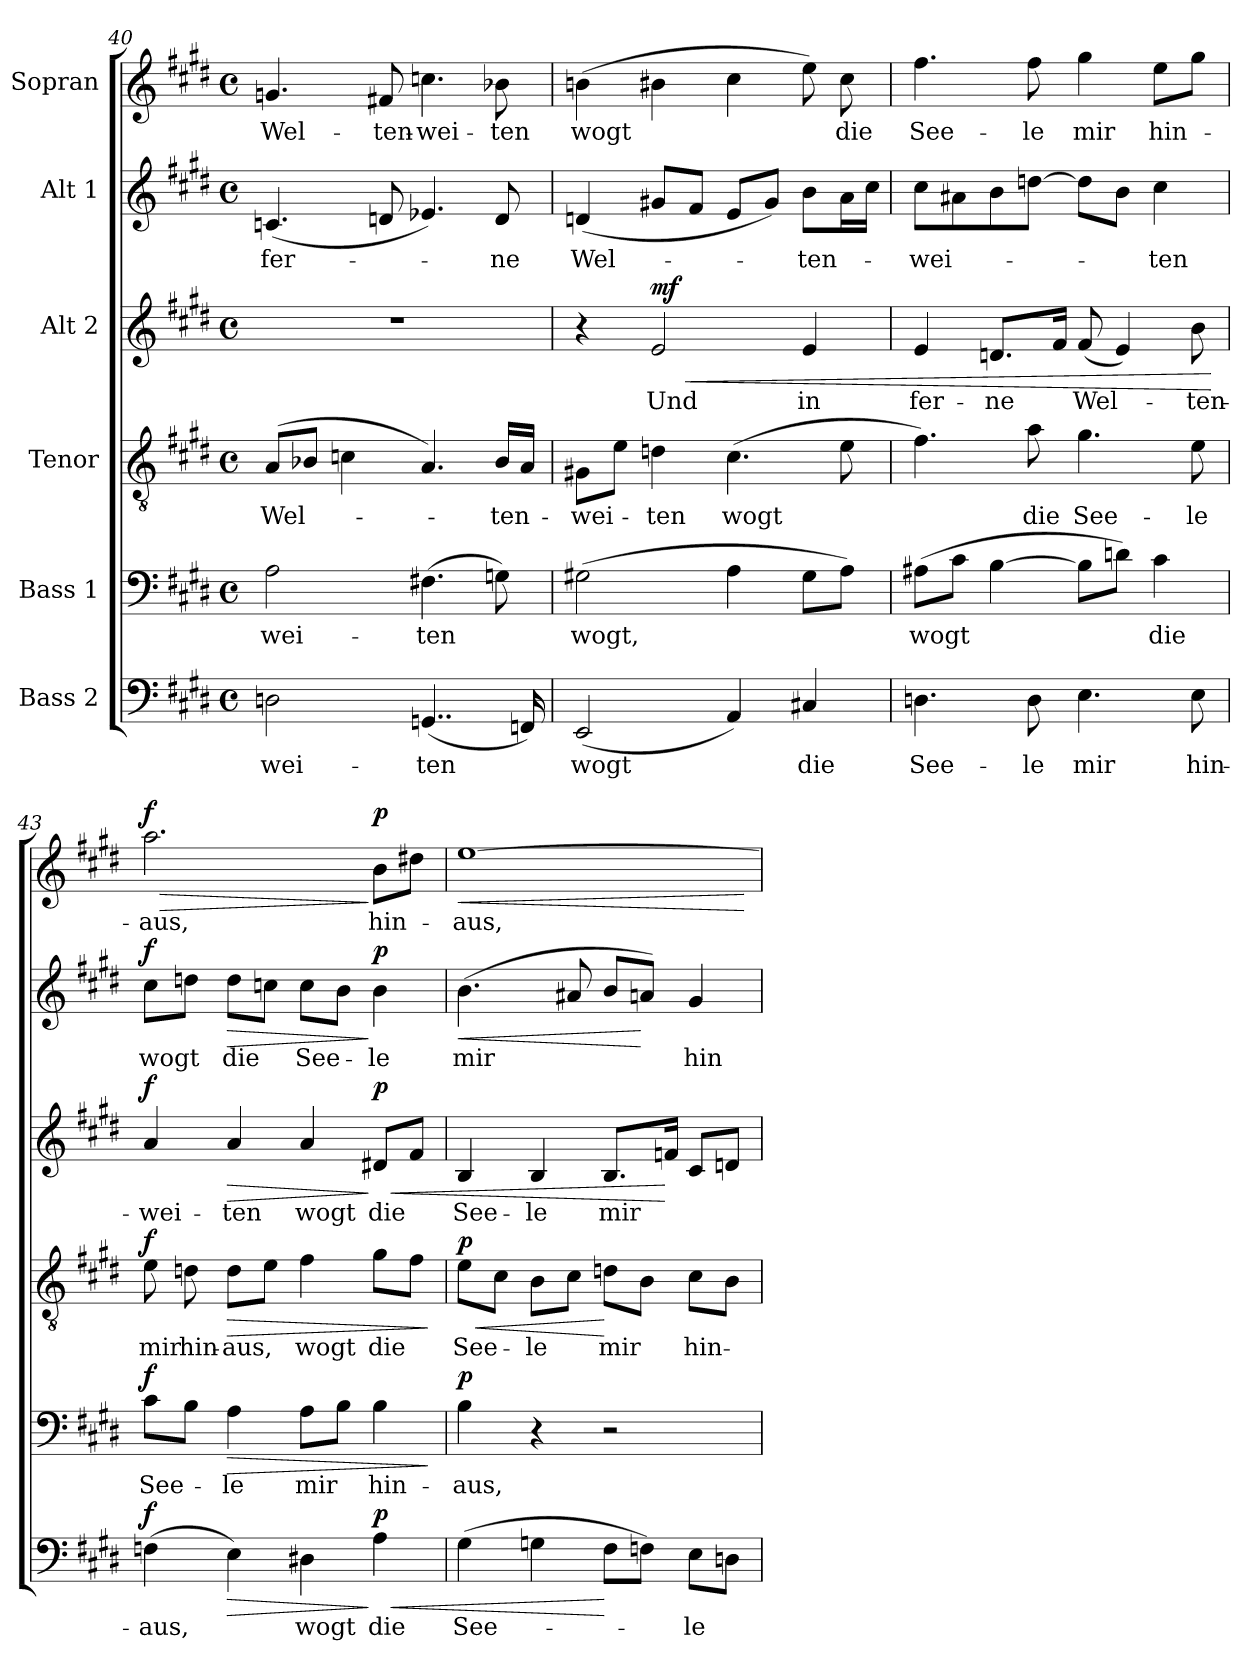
**kern	**text	**dynam	**kern	**text	**dynam	**kern	**text	**dynam	**kern	**text	**dynam	**kern	**text	**dynam	**kern	**text	**dynam
*part6	*part6	*part6	*part5	*part5	*part5	*part4	*part4	*part4	*part3	*part3	*part3	*part2	*part2	*part2	*part1	*part1	*part1
*staff6	*staff6	*staff6	*staff5	*staff5	*staff5	*staff4	*staff4	*staff4	*staff3	*staff3	*staff3	*staff2	*staff2	*staff2	*staff1	*staff1	*staff1
*I"Bass 2	*	*	*I"Bass 1	*	*	*I"Tenor	*	*	*I"Alt 2	*	*	*I"Alt 1	*	*	*I"Sopran	*	*
*clefF4	*	*	*clefF4	*	*	*clefGv2	*	*	*clefG2	*	*	*clefG2	*	*	*clefG2	*	*
*k[f#c#g#d#]	*	*	*k[f#c#g#d#]	*	*	*k[f#c#g#d#]	*	*	*k[f#c#g#d#]	*	*	*k[f#c#g#d#]	*	*	*k[f#c#g#d#]	*	*
*M4/4	*	*	*M4/4	*	*	*M4/4	*	*	*M4/4	*	*	*M4/4	*	*	*M4/4	*	*
*met(c)	*	*	*met(c)	*	*	*met(c)	*	*	*met(c)	*	*	*met(c)	*	*	*met(c)	*	*
=40	=40	=40	=40	=40	=40	=40	=40	=40	=40	=40	=40	=40	=40	=40	=40	=40	=40
!	!LO:LY:b	!	!	!LO:LY:b	!	!	!LO:LY:b	!	!	!	!	!	!LO:LY:b	!	!	!LO:LY:b	!
2Dn\	-wei-	.	2A\	-wei-	.	(8A/L	Wel-	.	1r	.	.	(4.cn/	fer-	.	4.gn/	Wel-	.
.	.	.	.	.	.	8B-X/J	.	.	.	.	.	.	.	.	.	.	.
.	.	.	.	.	.	4cn\	.	.	.	.	.	.	.	.	.	.	.
!	!	!	!	!	!	!	!	!	!	!	!	!	!	!	!	!LO:LY:b	!
.	.	.	.	.	.	.	.	.	.	.	.	8dn/	.	.	8f#X/	-ten-	.
!	!LO:LY:b	!	!	!LO:LY:b	!	!	!	!	!	!	!	!	!	!	!	!LO:LY:b	!
(4..GGn/	-ten	.	(4.F#X\	-ten	.	4.A/)	.	.	.	.	.	4.e-X/)	.	.	4.ccn\	-wei-	.
!	!	!	!	!	!	!	!LO:LY:b	!	!	!	!	!	!LO:LY:b	!	!	!LO:LY:b	!
.	.	.	8Gn\)	.	.	16B-/LL	-ten-	.	.	.	.	8d/	-ne	.	8b-X\	-ten	.
16FFn/)	.	.	.	.	.	16A/JJ	.	.	.	.	.	.	.	.	.	.	.
=41	=41	=41	=41	=41	=41	=41	=41	=41	=41	=41	=41	=41	=41	=41	=41	=41	=41
!	!LO:LY:b	!	!	!LO:LY:b	!	!	!LO:LY:b	!	!	!	!	!	!LO:LY:b	!	!	!LO:LY:b	!
(2EE/	wogt	.	(2G#X\	wogt,	.	8G#X\L	-wei-	.	4r	.	.	(4dn/	Wel-	.	(4bn\	wogt	.
.	.	.	.	.	.	8e\J	.	.	.	.	.	.	.	.	.	.	.
!	!	!	!	!	!	!	!LO:LY:b	!	!	!LO:LY:b	!LO:HP:b	!	!	!	!	!	!
!	!	!	!	!	!	!	!	!	!	!	!LO:DY:n=1:a	!	!	!	!	!	!
.	.	.	.	.	.	4dn\	-ten	.	2e/	Und	< mf	8g#X/L	.	.	4b#X\	.	.
.	.	.	.	.	.	.	.	.	.	.	.	8f#/J	.	.	.	.	.
!	!	!	!	!	!	!	!LO:LY:b	!	!	!	!	!	!	!	!	!	!
4AA/)	.	.	4A\	.	.	(4.c#\	wogt	.	.	.	.	8e/L	.	.	4cc#\	.	.
.	.	.	.	.	.	.	.	.	.	.	.	8g#/J)	.	.	.	.	.
!	!LO:LY:b	!	!	!	!	!	!	!	!	!LO:LY:b	!	!	!LO:LY:b	!	!	!	!
4C#X/	die	.	8G#\L	.	.	.	.	.	4e/	in	.	8b\L	ten-	.	8ee\)	.	.
!	!	!	!	!	!	!	!	!	!	!	!	!	!	!	!	!LO:LY:b	!
.	.	.	8A\J)	.	.	8e\	.	.	.	.	.	16a\L	.	.	8cc#\	die	.
.	.	.	.	.	.	.	.	.	.	.	.	16cc#\JJ	.	.	.	.	.
!!LO:PB:g=z
=42	=42	=42	=42	=42	=42	=42	=42	=42	=42	=42	=42	=42	=42	=42	=42	=42	=42
!	!LO:LY:b	!	!	!LO:LY:b	!	!	!	!	!	!LO:LY:b	!	!	!LO:LY:b	!	!	!LO:LY:b	!
4.Dn\	See-	.	(8A#X\L	wogt	.	4.f#\)	.	.	4e/	fer-	.	8cc#\L	-wei-	.	4.ff#\	See-	.
.	.	.	8c#\J	.	.	.	.	.	.	.	.	8a#X\	.	.	.	.	.
!	!	!	!	!	!	!	!	!	!	!LO:LY:b	!	!	!	!	!	!	!
.	.	.	[4B\	.	.	.	.	.	8.dn/L	-ne	.	8b\	.	.	.	.	.
!	!LO:LY:b	!	!	!	!	!	!LO:LY:b	!	!	!	!	!	!	!	!	!LO:LY:b	!
8D\	-le	.	.	.	.	8a\	die	.	.	.	.	[8ddn\J	.	.	8ff#\	-le	.
.	.	.	.	.	.	.	.	.	16f#/Jk	.	.	.	.	.	.	.	.
!	!LO:LY:b	!	!	!	!	!	!LO:LY:b	!	!	!LO:LY:b	!	!	!	!	!	!LO:LY:b	!
4.E\	mir	.	8B\L]	.	.	4.g#\	See-	.	(8f#/	Wel-	.	8dd\L]	.	.	4gg#\	mir	.
.	.	.	8dn\J)	.	.	.	.	.	4e/)	.	.	8b\J	.	.	.	.	.
!	!	!	!	!LO:LY:b	!	!	!	!	!	!	!	!	!LO:LY:b	!	!	!LO:LY:b	!
.	.	.	4c#\	die	.	.	.	.	.	.	.	4cc#\	-ten	.	8ee\L	hin-	.
!	!LO:LY:b	!	!	!	!	!	!LO:LY:b	!	!	!LO:LY:b	!	!	!	!	!	!	!
8E\	hin-	.	.	.	.	8e\	-le	.	8b\	-ten-	.	.	.	.	8gg#\J	.	.
.	.	.	.	.	.	.	.	.	.	.	[	.	.	.	.	.	.
=43	=43	=43	=43	=43	=43	=43	=43	=43	=43	=43	=43	=43	=43	=43	=43	=43	=43
!	!LO:LY:b	!LO:DY:a	!	!LO:LY:b	!LO:DY:a	!	!LO:LY:b	!LO:DY:a	!	!LO:LY:b	!LO:DY:a	!	!LO:LY:b	!LO:DY:a	!	!LO:LY:b	!LO:HP:b
!	!	!	!	!	!	!	!	!	!	!	!	!	!	!	!	!	!LO:DY:n=1:a
(4Fn\	-aus,	f	8c#\L	See-	f	8e\	mir	f	4a/	-wei-	f	8cc#\L	wogt	f	2.aa\	-aus,	> f
!	!	!	!	!	!	!	!LO:LY:b	!	!	!	!	!	!	!	!	!	!
.	.	.	8B\J	.	.	8dn\	hin-	.	.	.	.	8ddn\J	.	.	.	.	.
!	!	!LO:HP:b	!	!LO:LY:b	!LO:HP:b	!	!LO:LY:b	!LO:HP:b	!	!LO:LY:b	!LO:HP:b	!	!LO:LY:b	!LO:HP:b	!	!	!
4E\)	.	>	4A\	-le	>	8d\L	-aus,	>	4a/	-ten	>	8dd\L	die	>	.	.	.
.	.	.	.	.	.	8e\J	.	.	.	.	.	8ccn\J	.	.	.	.	.
!	!LO:LY:b	!	!	!LO:LY:b	!	!	!LO:LY:b	!	!	!LO:LY:b	!	!	!LO:LY:b	!	!	!	!
4D#X\	wogt	.	8A\L	mir	.	4f#\	wogt	.	4a/	wogt	.	8cc\L	See-	.	.	.	.
.	.	.	8B\J	.	.	.	.	.	.	.	.	8b\J	.	.	.	.	.
!	!LO:LY:b	!LO:HP:n=1:b	!	!LO:LY:b	!	!	!LO:LY:b	!	!	!LO:LY:b	!LO:HP:n=1:b	!	!LO:LY:b	!	!	!LO:LY:b	!
!	!	!LO:DY:n=1:a	!	!	!	!	!	!	!	!	!LO:DY:n=1:a	!	!	!LO:DY:n=1:a	!	!	!LO:DY:n=2:a
4A\	die	] < p	4B\	hin-	.	8g#\L	die	.	8d#X/L	die	] < p	4b\	-le	] p	8b\L	hin-	] p
.	.	.	.	.	.	8f#\J	.	.	8f#/J	.	.	.	.	.	8dd#X\J	.	.
.	.	.	.	.	]	.	.	]	.	.	.	.	.	.	.	.	.
=44	=44	=44	=44	=44	=44	=44	=44	=44	=44	=44	=44	=44	=44	=44	=44	=44	=44
!	!LO:LY:b	!	!	!LO:LY:b	!LO:DY:a	!	!LO:LY:b	!LO:HP:b	!	!LO:LY:b	!	!	!LO:LY:b	!LO:HP:b	!	!LO:LY:b	!LO:HP:b
!	!	!	!	!	!	!	!	!LO:DY:n=1:a	!	!	!	!	!	!	!	!	!
(4G#\	See-	.	4B\	-aus,	p	8e\L	See-	< p	4B/	See-	.	(4.b\	mir	<	[1ee	-aus,	<
.	.	.	.	.	.	8c#\J	.	.	.	.	.	.	.	.	.	.	.
!	!	!	!	!	!	!	!LO:LY:b	!	!	!LO:LY:b	!	!	!	!	!	!	!
4Gn\	.	.	4r	.	.	8B\L	-le	.	4B/	-le	.	.	.	.	.	.	.
.	.	.	.	.	.	8c#\J	.	.	.	.	.	8a#X/	.	.	.	.	.
!	!	!	!	!	!	!	!LO:LY:b	!	!	!LO:LY:b	!	!	!	!	!	!	!
8F#\L	.	[	2r	.	.	8dn\L	mir	[	8.B/L	mir	.	8b/L	.	.	.	.	.
8Fn\J)	.	.	.	.	.	8B\J	.	.	.	.	.	8an/J)	.	[	.	.	.
.	.	.	.	.	.	.	.	.	16fn/Jk	.	[	.	.	.	.	.	.
!	!LO:LY:b	!	!	!	!	!	!LO:LY:b	!	!	!	!	!	!LO:LY:b	!	!	!	!
8E\L	-le	.	.	.	.	8c#\L	hin-	.	8c#/L	.	.	4g#/	hin-	.	.	.	.
8Dn\J	.	.	.	.	.	8B\J	.	.	8dn/J	.	.	.	.	.	.	.	.
.	.	.	.	.	.	.	.	.	.	.	.	.	.	.	.	.	[
=	=	=	=	=	=	=	=	=	=	=	=	=	=	=	=	=	=
*-	*-	*-	*-	*-	*-	*-	*-	*-	*-	*-	*-	*-	*-	*-	*-	*-	*-
